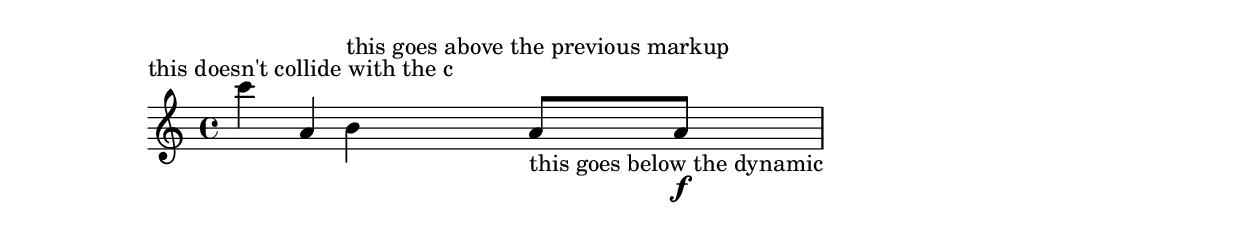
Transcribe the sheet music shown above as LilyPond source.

\header {
  texidoc = "Grobs that have outside-staff-priority set are positioned
using a skyline algorithm so that they don't collide with other objects."
}

\layout {ragged-right = ##t}

\version "2.11.0"
\relative c''' {
  \override TextScript #'outside-staff-priority = #1
  c
  \once \override TextScript #'self-alignment-X = #CENTER
  a,^"this doesn't collide with the c"
  b^"this goes above the previous markup"
  a8_"this goes below the dynamic"
  a\f
}
